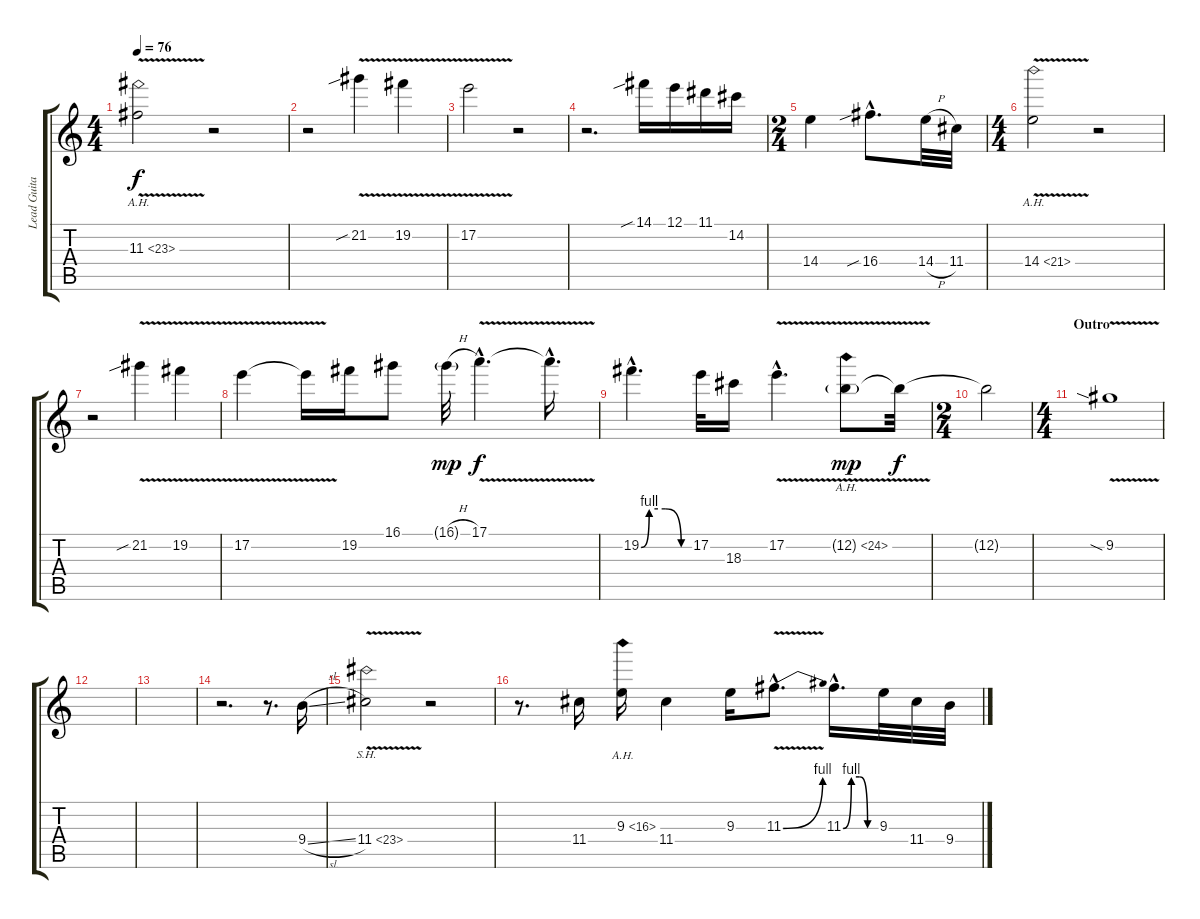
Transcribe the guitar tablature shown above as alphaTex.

\track ("Lead Guitar" "Lead Guita") {instrument overdrivenguitar}
\staff {score tabs}
\tuning (E4 B3 G3 D3 A2 E2) {hide}
\ts (4 4)
\section ("" "")
\tempo 76
\clef g2
\ks c
11.3{ah 12 v}.2{dy f} r.2 |
r.2 21.2{v sib}.4 19.2{v}.4 |
17.2{v}.2 r.2 |
r.2{d} 14.1{sib}.16 12.1.16 11.1.16 14.2.16 |
\ts (2 4)
14.4.4 16.4{sib hac}.8{d} 14.4{h}.32 11.4.32 |
\ts (4 4)
14.4{ah 7 v}.2 r.2 |
r.2 21.2{v sib}.4 19.2{v}.4 |
17.2{v}.4 17.2{t}.16 19.2.16 16.1.8 16.1{h g}.32{dy mp} 17.1{v hac}.4{d dy f} 17.1{hac t}.16{d} |
19.2{be (custom 0 0 10 4 30 4 50 0 60 0) hac}.4{d} 17.2.32 18.3.16 17.2{v hac}.4{d} 12.2{ah 12 v g}.8{dy mp} 12.2{t}.32{dy f} |
\ts (2 4)
12.2{t}.2 |
\ts (4 4)
\section ("" "Outro")
9.2{v sia}.1 |
|
|
r.2{d} r.8{d} 9.4{sl}.16 |
11.4{sh 12 v}.2 r.2 |
r.8{d} 11.4.16 9.3{ah 7}.16 11.4.4 9.3.16 11.3{be (bend 0 0 60 4) v hac}.8{d} 11.3{be (custom 0 0 15 4 30 4 45 0 60 0) hac}.16{d} 9.3.32 11.4.32 9.4.32
